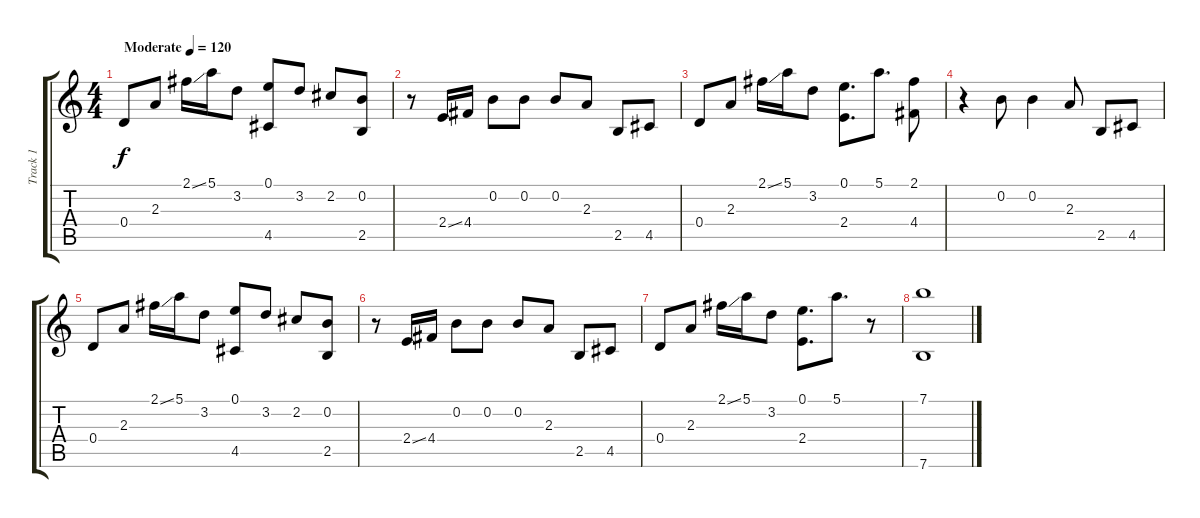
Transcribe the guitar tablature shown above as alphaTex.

\track ("Track 1" "Track 1") {instrument acousticguitarsteel}
\staff {score tabs}
\tuning (E4 B3 G3 D3 A2 E2) {hide}
\ts (4 4)
\tempo (120 "Moderate")
\clef g2
\ks c
0.4.8{dy f instrument acousticguitarsteel} 2.3.8 2.1{ss}.16 5.1.16 3.2.8 (0.1 4.5).8 3.2.8 2.2.8 (0.2 2.5).8 |
r.8 2.4{ss}.16 4.4.16 0.2.8 0.2.8 0.2.8 2.3.8 2.5.8 4.5.8 |
0.4.8 2.3.8 2.1{ss}.16 5.1.16 3.2.8 (0.1 2.4).8{d} 5.1.8{d} (2.1 4.4).8 |
r.4 0.2.8 0.2.4 2.3.8 2.5.8 4.5.8 |
0.4.8 2.3.8 2.1{ss}.16 5.1.16 3.2.8 (0.1 4.5).8 3.2.8 2.2.8 (0.2 2.5).8 |
r.8 2.4{ss}.16 4.4.16 0.2.8 0.2.8 0.2.8 2.3.8 2.5.8 4.5.8 |
0.4.8 2.3.8 2.1{ss}.16 5.1.16 3.2.8 (0.1 2.4).8{d} 5.1.8{d} r.8 |
(7.1 7.6).1
